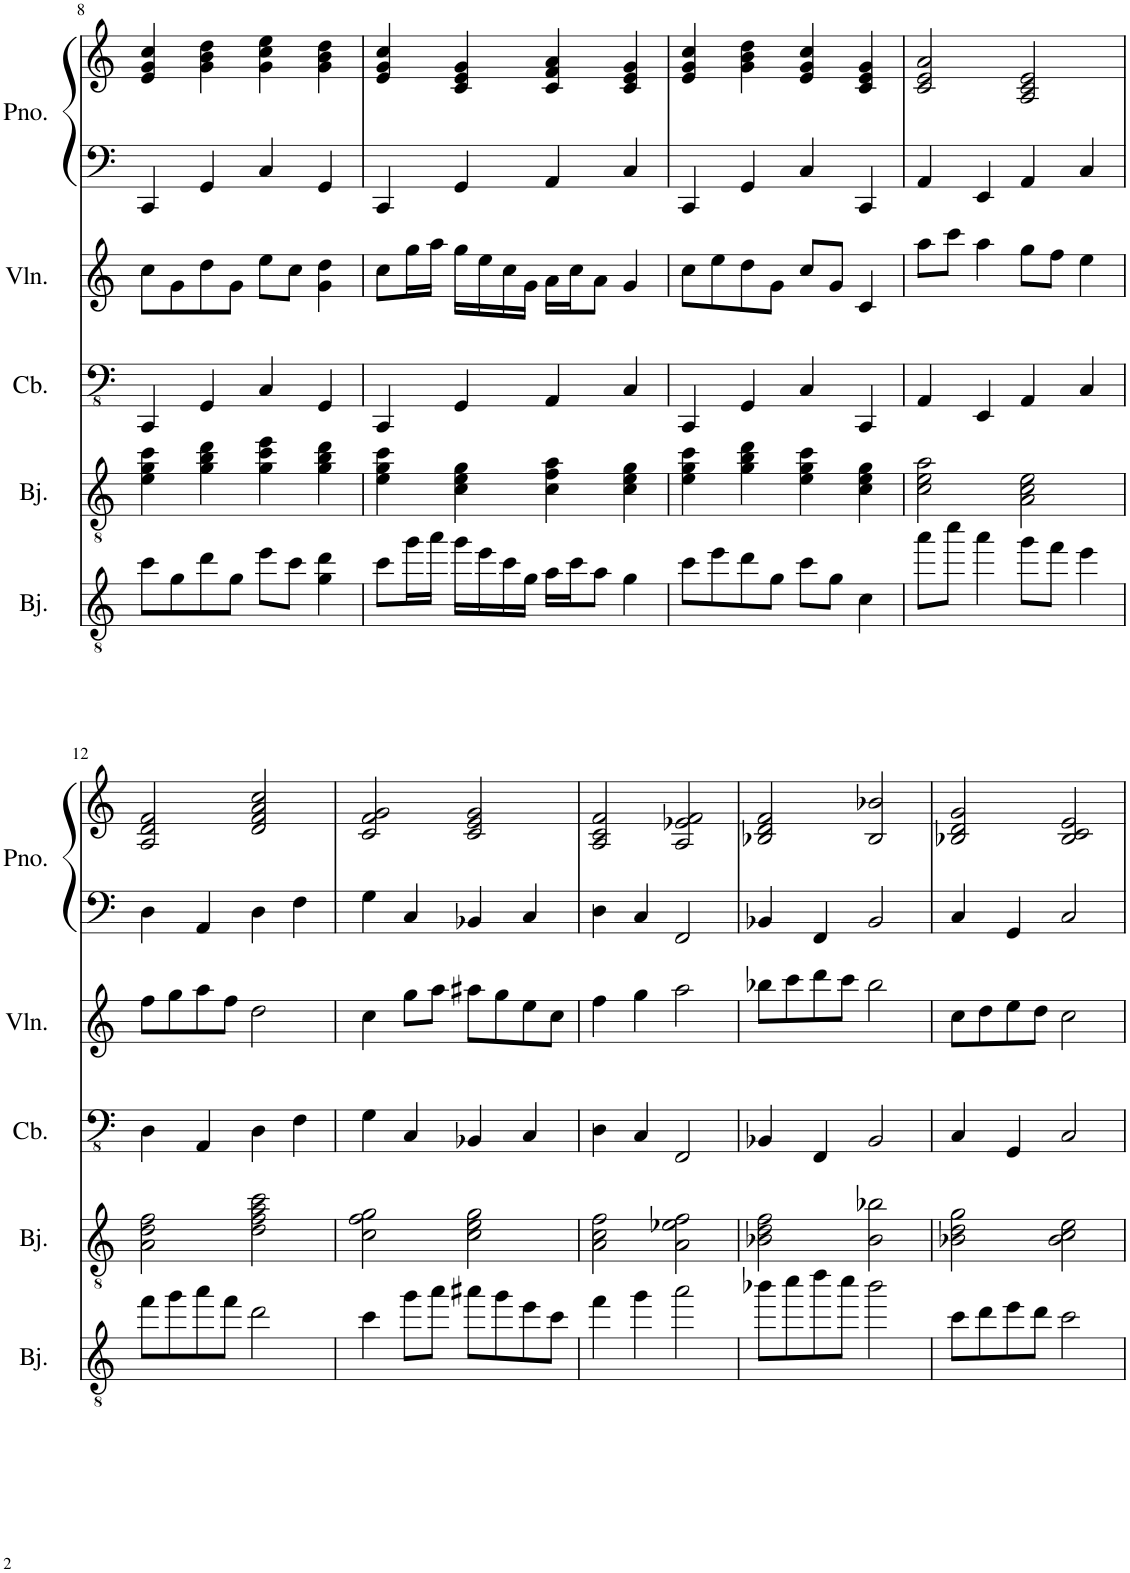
**kern	**kern	**kern	**kern	**kern	**kern
*part5	*part4	*part3	*part2	*part1	*part1
*staff6	*staff5	*staff4	*staff3	*staff2	*staff1
*I"Banjo	*I"Banjo	*I"Double Bass	*I"Violin	*I"Piano	*
*I'Bj.	*I'Bj.	*	*I'Vln.	*I'Pno.	*
!!LO:PB:g=z
*clefGv2	*clefGv2	*clefFv4	*clefG2	*clefF4	*clefG2
*Trd7c12	*Trd7c12	*	*	*	*
*k[]	*k[]	*k[]	*k[]	*k[]	*k[]
*M4/4	*M4/4	*M4/4	*M4/4	*M4/4	*M4/4
=8	=8	=8	=8	=8	=8
8cc\L	4e\ 4g\ 4cc\	4CCC/	8cc\L	4CC/	4e/ 4g/ 4cc/
8g\	.	.	8g\	.	.
8dd\	4g\ 4b\ 4dd\	4GGG/	8dd\	4GG/	4g\ 4b\ 4dd\
8g\J	.	.	8g\J	.	.
8ee\L	4g\ 4cc\ 4ee\	4CC/	8ee\L	4C/	4g\ 4cc\ 4ee\
8cc\J	.	.	8cc\J	.	.
4g\ 4dd\	4g\ 4b\ 4dd\	4GGG/	4g\ 4dd\	4GG/	4g\ 4b\ 4dd\
=9	=9	=9	=9	=9	=9
8cc\L	4e\ 4g\ 4cc\	4CCC/	8cc\L	4CC/	4e/ 4g/ 4cc/
16gg\L	.	.	16gg\L	.	.
16aa\JJ	.	.	16aa\JJ	.	.
16gg\LL	4c\ 4e\ 4g\	4GGG/	16gg\LL	4GG/	4c/ 4e/ 4g/
16ee\	.	.	16ee\	.	.
16cc\	.	.	16cc\	.	.
16g\JJ	.	.	16g\JJ	.	.
16a\LL	4c\ 4f\ 4a\	4AAA/	16a\LL	4AA/	4c/ 4f/ 4a/
16cc\J	.	.	16cc\J	.	.
8a\J	.	.	8a\J	.	.
4g\	4c\ 4e\ 4g\	4CC/	4g/	4C/	4c/ 4e/ 4g/
=10	=10	=10	=10	=10	=10
8cc\L	4e\ 4g\ 4cc\	4CCC/	8cc\L	4CC/	4e/ 4g/ 4cc/
8ee\	.	.	8ee\	.	.
8dd\	4g\ 4b\ 4dd\	4GGG/	8dd\	4GG/	4g\ 4b\ 4dd\
8g\J	.	.	8g\J	.	.
8cc\L	4e\ 4g\ 4cc\	4CC/	8cc/L	4C/	4e/ 4g/ 4cc/
8g\J	.	.	8g/J	.	.
4c\	4c\ 4e\ 4g\	4CCC/	4c/	4CC/	4c/ 4e/ 4g/
=11	=11	=11	=11	=11	=11
8aa\L	2c\ 2e\ 2a\	4AAA/	8aa\L	4AA/	2c/ 2e/ 2a/
8ccc\J	.	.	8ccc\J	.	.
4aa\	.	4EEE/	4aa\	4EE/	.
8gg\L	2A\ 2c\ 2e\	4AAA/	8gg\L	4AA/	2A/ 2c/ 2e/
8ff\J	.	.	8ff\J	.	.
4ee\	.	4CC/	4ee\	4C/	.
!!LO:LB:g=z
=12	=12	=12	=12	=12	=12
8ff\L	2A\ 2d\ 2f\	4DD\	8ff\L	4D\	2A/ 2d/ 2f/
8gg\	.	.	8gg\	.	.
8aa\	.	4AAA/	8aa\	4AA/	.
8ff\J	.	.	8ff\J	.	.
2dd\	2d\ 2f\ 2a\ 2cc\	4DD\	2dd\	4D\	2d/ 2f/ 2a/ 2cc/
.	.	4FF\	.	4F\	.
=13	=13	=13	=13	=13	=13
4cc\	2c\ 2f\ 2g\	4GG\	4cc\	4G\	2c/ 2f/ 2g/
8gg\L	.	4CC/	8gg\L	4C/	.
8aa\J	.	.	8aa\J	.	.
8aa#X\L	2c\ 2e\ 2g\	4BBB-X/	8aa#X\L	4BB-X/	2c/ 2e/ 2g/
8gg\	.	.	8gg\	.	.
8ee\	.	4CC/	8ee\	4C/	.
8cc\J	.	.	8cc\J	.	.
=14	=14	=14	=14	=14	=14
4ff\	2A\ 2c\ 2f\	4FF\	4ff\	4F\	2A/ 2c/ 2f/
4gg\	.	4CC/	4gg\	4C/	.
2aa\	2A\ 2e-X\ 2f\	2FFF/	2aa\	2FF/	2A/ 2e-X/ 2f/
=15	=15	=15	=15	=15	=15
8bb-X\L	2B-X\ 2d\ 2f\	4BBB-X/	8bb-X\L	4BB-X/	2B-X/ 2d/ 2f/
8ccc\	.	.	8ccc\	.	.
8ddd\	.	4FFF/	8ddd\	4FF/	.
8ccc\J	.	.	8ccc\J	.	.
2bb-\	2B-\ 2b-X\	2BBB-/	2bb-\	2BB-/	2B-/ 2b-X/
=16	=16	=16	=16	=16	=16
8cc\L	2B-X\ 2d\ 2g\	4CC/	8cc\L	4C/	2B-X/ 2d/ 2g/
8dd\	.	.	8dd\	.	.
8ee\	.	4GGG/	8ee\	4GG/	.
8dd\J	.	.	8dd\J	.	.
2cc\	2B-\ 2c\ 2e\	2CC/	2cc\	2C/	2B-/ 2c/ 2e/
=	=	=	=	=	=
*-	*-	*-	*-	*-	*-
